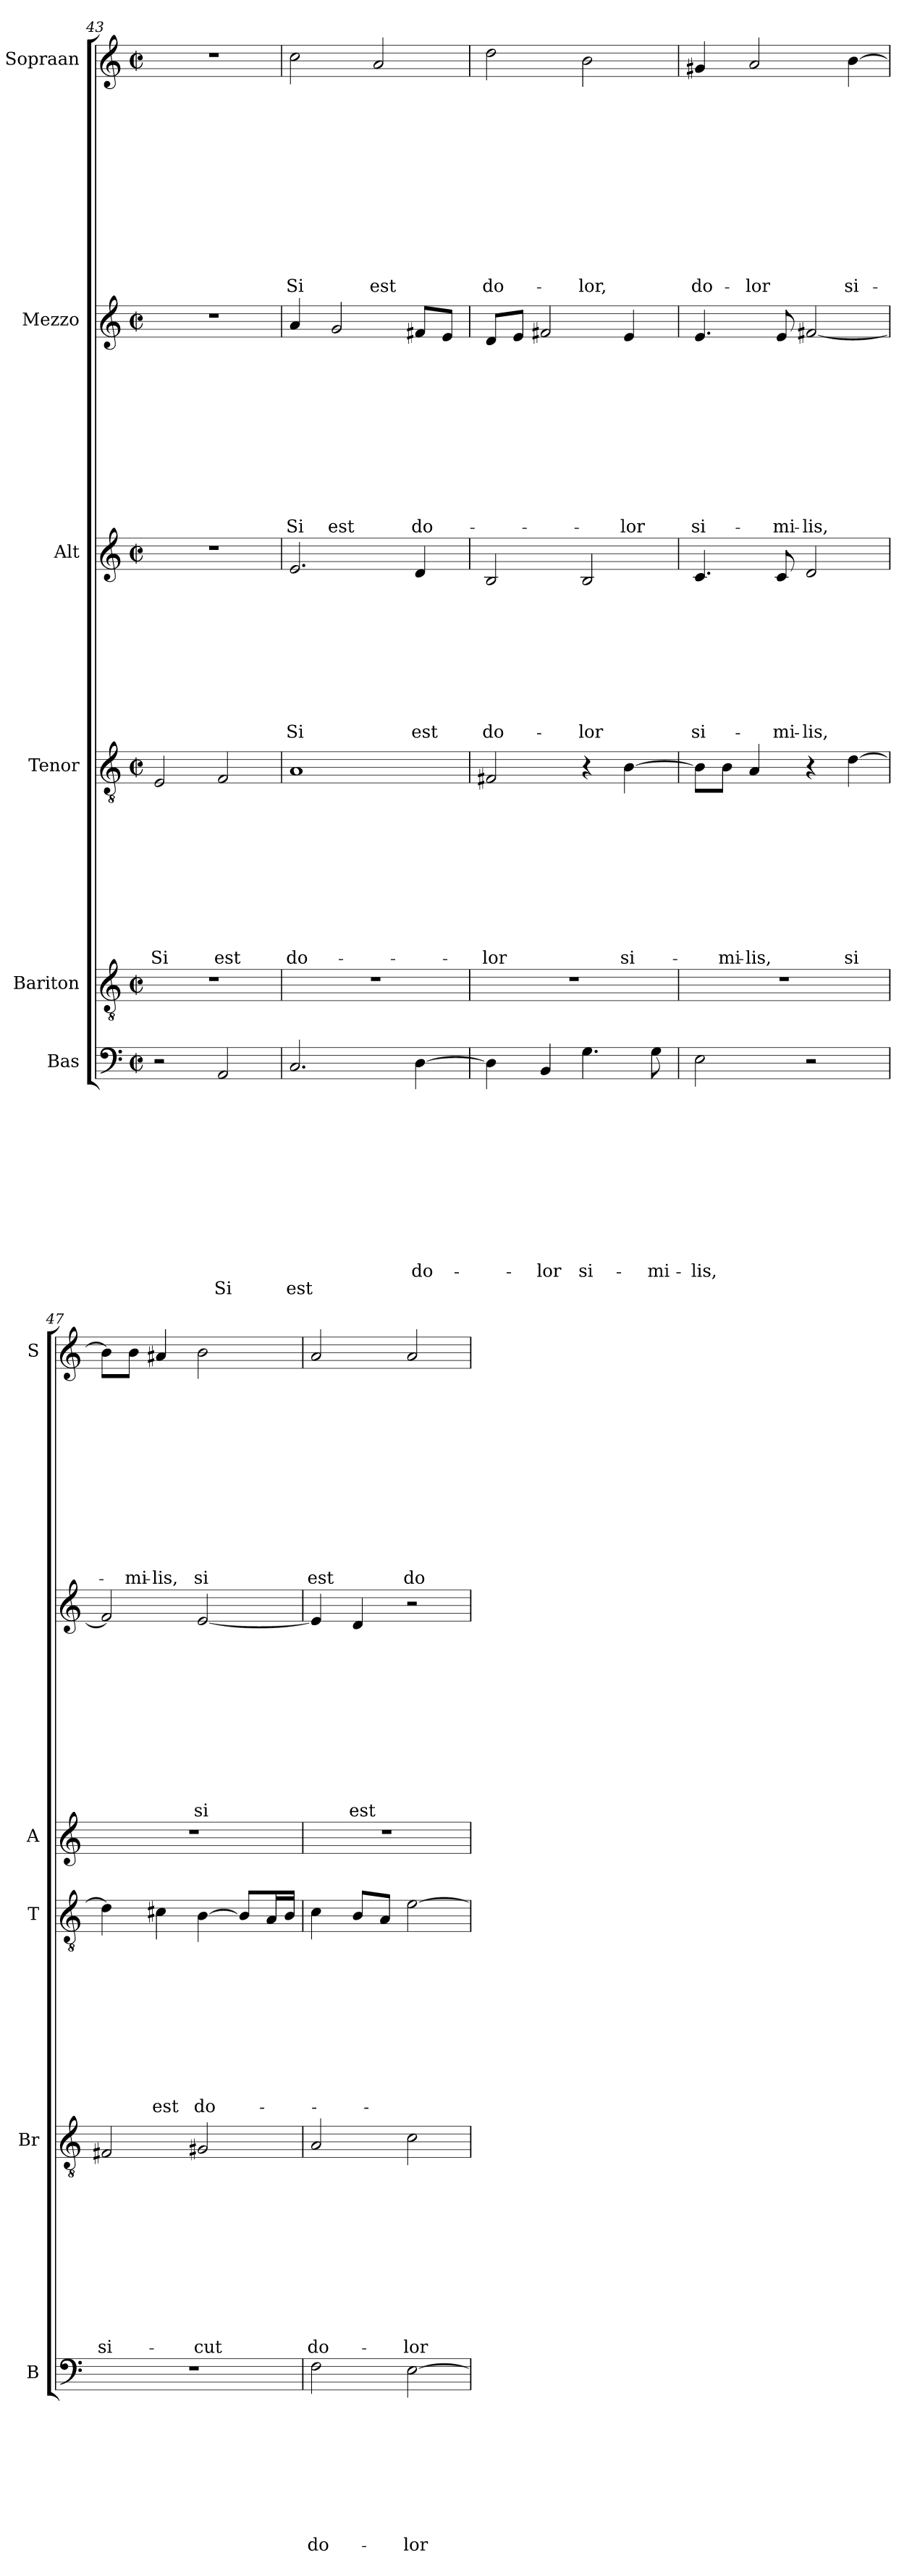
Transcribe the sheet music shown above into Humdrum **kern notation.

**kern	**text	**text	**text	**text	**text	**text	**text	**text	**text	**text	**text	**text	**kern	**text	**text	**text	**text	**text	**text	**text	**text	**text	**text	**text	**kern	**text	**text	**text	**text	**text	**text	**text	**text	**text	**text	**kern	**text	**text	**text	**text	**text	**text	**text	**text	**text	**kern	**text	**text	**text	**text	**text	**text	**text	**text	**text	**text	**text	**kern	**text	**text	**text	**text	**text	**text	**text	**text	**text	**text	**text	**text
*part6	*part6	*part6	*part6	*part6	*part6	*part6	*part6	*part6	*part6	*part6	*part6	*part6	*part5	*part5	*part5	*part5	*part5	*part5	*part5	*part5	*part5	*part5	*part5	*part5	*part4	*part4	*part4	*part4	*part4	*part4	*part4	*part4	*part4	*part4	*part4	*part3	*part3	*part3	*part3	*part3	*part3	*part3	*part3	*part3	*part3	*part2	*part2	*part2	*part2	*part2	*part2	*part2	*part2	*part2	*part2	*part2	*part2	*part1	*part1	*part1	*part1	*part1	*part1	*part1	*part1	*part1	*part1	*part1	*part1	*part1
*staff6	*staff6	*staff6	*staff6	*staff6	*staff6	*staff6	*staff6	*staff6	*staff6	*staff6	*staff6	*staff6	*staff5	*staff5	*staff5	*staff5	*staff5	*staff5	*staff5	*staff5	*staff5	*staff5	*staff5	*staff5	*staff4	*staff4	*staff4	*staff4	*staff4	*staff4	*staff4	*staff4	*staff4	*staff4	*staff4	*staff3	*staff3	*staff3	*staff3	*staff3	*staff3	*staff3	*staff3	*staff3	*staff3	*staff2	*staff2	*staff2	*staff2	*staff2	*staff2	*staff2	*staff2	*staff2	*staff2	*staff2	*staff2	*staff1	*staff1	*staff1	*staff1	*staff1	*staff1	*staff1	*staff1	*staff1	*staff1	*staff1	*staff1	*staff1
*I"Bas	*	*	*	*	*	*	*	*	*	*	*	*	*I"Bariton	*	*	*	*	*	*	*	*	*	*	*	*I"Tenor	*	*	*	*	*	*	*	*	*	*	*I"Alt	*	*	*	*	*	*	*	*	*	*I"Mezzo	*	*	*	*	*	*	*	*	*	*	*	*I"Sopraan	*	*	*	*	*	*	*	*	*	*	*	*
*I'B	*	*	*	*	*	*	*	*	*	*	*	*	*I'Br	*	*	*	*	*	*	*	*	*	*	*	*I'T	*	*	*	*	*	*	*	*	*	*	*I'A	*	*	*	*	*	*	*	*	*	*	*	*	*	*	*	*	*	*	*	*	*	*I'S	*	*	*	*	*	*	*	*	*	*	*	*
!!LO:LB:g=z
*clefF4	*	*	*	*	*	*	*	*	*	*	*	*	*clefGv2	*	*	*	*	*	*	*	*	*	*	*	*clefGv2	*	*	*	*	*	*	*	*	*	*	*clefG2	*	*	*	*	*	*	*	*	*	*clefG2	*	*	*	*	*	*	*	*	*	*	*	*clefG2	*	*	*	*	*	*	*	*	*	*	*	*
*k[]	*	*	*	*	*	*	*	*	*	*	*	*	*k[]	*	*	*	*	*	*	*	*	*	*	*	*k[]	*	*	*	*	*	*	*	*	*	*	*k[]	*	*	*	*	*	*	*	*	*	*k[]	*	*	*	*	*	*	*	*	*	*	*	*k[]	*	*	*	*	*	*	*	*	*	*	*	*
*C:	*	*	*	*	*	*	*	*	*	*	*	*	*C:	*	*	*	*	*	*	*	*	*	*	*	*C:	*	*	*	*	*	*	*	*	*	*	*C:	*	*	*	*	*	*	*	*	*	*C:	*	*	*	*	*	*	*	*	*	*	*	*C:	*	*	*	*	*	*	*	*	*	*	*	*
*M2/2	*	*	*	*	*	*	*	*	*	*	*	*	*M2/2	*	*	*	*	*	*	*	*	*	*	*	*M2/2	*	*	*	*	*	*	*	*	*	*	*M2/2	*	*	*	*	*	*	*	*	*	*M2/2	*	*	*	*	*	*	*	*	*	*	*	*M2/2	*	*	*	*	*	*	*	*	*	*	*	*
*met(c|)	*	*	*	*	*	*	*	*	*	*	*	*	*met(c|)	*	*	*	*	*	*	*	*	*	*	*	*met(c|)	*	*	*	*	*	*	*	*	*	*	*met(c|)	*	*	*	*	*	*	*	*	*	*met(c|)	*	*	*	*	*	*	*	*	*	*	*	*met(c|)	*	*	*	*	*	*	*	*	*	*	*	*
=43	=43	=43	=43	=43	=43	=43	=43	=43	=43	=43	=43	=43	=43	=43	=43	=43	=43	=43	=43	=43	=43	=43	=43	=43	=43	=43	=43	=43	=43	=43	=43	=43	=43	=43	=43	=43	=43	=43	=43	=43	=43	=43	=43	=43	=43	=43	=43	=43	=43	=43	=43	=43	=43	=43	=43	=43	=43	=43	=43	=43	=43	=43	=43	=43	=43	=43	=43	=43	=43	=43
!	!	!	!	!	!	!	!	!	!	!	!	!	!	!	!	!	!	!	!	!	!	!	!	!	!	!	!	!	!	!	!	!	!	!	!LO:LY:b	!	!	!	!	!	!	!	!	!	!	!	!	!	!	!	!	!	!	!	!	!	!	!	!	!	!	!	!	!	!	!	!	!	!	!
2r	.	.	.	.	.	.	.	.	.	.	.	.	1r	.	.	.	.	.	.	.	.	.	.	.	2E/	.	.	.	.	.	.	.	.	.	Si	1r	.	.	.	.	.	.	.	.	.	1r	.	.	.	.	.	.	.	.	.	.	.	1r	.	.	.	.	.	.	.	.	.	.	.	.
!	!	!	!	!	!	!	!	!	!	!	!	!LO:LY:b	!	!	!	!	!	!	!	!	!	!	!	!	!	!	!	!	!	!	!	!	!	!	!LO:LY:b	!	!	!	!	!	!	!	!	!	!	!	!	!	!	!	!	!	!	!	!	!	!	!	!	!	!	!	!	!	!	!	!	!	!	!
2AA/	.	.	.	.	.	.	.	.	.	.	.	Si	.	.	.	.	.	.	.	.	.	.	.	.	2F/	.	.	.	.	.	.	.	.	.	est	.	.	.	.	.	.	.	.	.	.	.	.	.	.	.	.	.	.	.	.	.	.	.	.	.	.	.	.	.	.	.	.	.	.	.
=44	=44	=44	=44	=44	=44	=44	=44	=44	=44	=44	=44	=44	=44	=44	=44	=44	=44	=44	=44	=44	=44	=44	=44	=44	=44	=44	=44	=44	=44	=44	=44	=44	=44	=44	=44	=44	=44	=44	=44	=44	=44	=44	=44	=44	=44	=44	=44	=44	=44	=44	=44	=44	=44	=44	=44	=44	=44	=44	=44	=44	=44	=44	=44	=44	=44	=44	=44	=44	=44	=44
!	!	!	!	!	!	!	!	!	!	!	!	!LO:LY:b	!	!	!	!	!	!	!	!	!	!	!	!	!	!	!	!	!	!	!	!	!	!	!LO:LY:b	!	!	!	!	!	!	!	!	!	!LO:LY:b	!	!	!	!	!	!	!	!	!	!	!	!LO:LY:b	!	!	!	!	!	!	!	!	!	!	!	!	!LO:LY:b
2.C/	.	.	.	.	.	.	.	.	.	.	.	est	1r	.	.	.	.	.	.	.	.	.	.	.	1A	.	.	.	.	.	.	.	.	.	do-	2.e/	.	.	.	.	.	.	.	.	Si	4a/	.	.	.	.	.	.	.	.	.	.	Si	2cc\	.	.	.	.	.	.	.	.	.	.	.	Si
!	!	!	!	!	!	!	!	!	!	!	!	!	!	!	!	!	!	!	!	!	!	!	!	!	!	!	!	!	!	!	!	!	!	!	!	!	!	!	!	!	!	!	!	!	!	!	!	!	!	!	!	!	!	!	!	!	!LO:LY:b	!	!	!	!	!	!	!	!	!	!	!	!	!
.	.	.	.	.	.	.	.	.	.	.	.	.	.	.	.	.	.	.	.	.	.	.	.	.	.	.	.	.	.	.	.	.	.	.	.	.	.	.	.	.	.	.	.	.	.	2g/	.	.	.	.	.	.	.	.	.	.	est	.	.	.	.	.	.	.	.	.	.	.	.	.
!	!	!	!	!	!	!	!	!	!	!	!	!	!	!	!	!	!	!	!	!	!	!	!	!	!	!	!	!	!	!	!	!	!	!	!	!	!	!	!	!	!	!	!	!	!	!	!	!	!	!	!	!	!	!	!	!	!	!	!	!	!	!	!	!	!	!	!	!	!	!LO:LY:b
.	.	.	.	.	.	.	.	.	.	.	.	.	.	.	.	.	.	.	.	.	.	.	.	.	.	.	.	.	.	.	.	.	.	.	.	.	.	.	.	.	.	.	.	.	.	.	.	.	.	.	.	.	.	.	.	.	.	2a/	.	.	.	.	.	.	.	.	.	.	.	est
!	!	!	!	!	!	!	!	!	!	!	!LO:LY:b	!	!	!	!	!	!	!	!	!	!	!	!	!	!	!	!	!	!	!	!	!	!	!	!	!	!	!	!	!	!	!	!	!	!LO:LY:b	!	!	!	!	!	!	!	!	!	!	!	!LO:LY:b	!	!	!	!	!	!	!	!	!	!	!	!	!
[4D\	.	.	.	.	.	.	.	.	.	.	do-	.	.	.	.	.	.	.	.	.	.	.	.	.	.	.	.	.	.	.	.	.	.	.	.	4d/	.	.	.	.	.	.	.	.	est	8f#X/L	.	.	.	.	.	.	.	.	.	.	do-	.	.	.	.	.	.	.	.	.	.	.	.	.
.	.	.	.	.	.	.	.	.	.	.	.	.	.	.	.	.	.	.	.	.	.	.	.	.	.	.	.	.	.	.	.	.	.	.	.	.	.	.	.	.	.	.	.	.	.	8e/J	.	.	.	.	.	.	.	.	.	.	.	.	.	.	.	.	.	.	.	.	.	.	.	.
=45	=45	=45	=45	=45	=45	=45	=45	=45	=45	=45	=45	=45	=45	=45	=45	=45	=45	=45	=45	=45	=45	=45	=45	=45	=45	=45	=45	=45	=45	=45	=45	=45	=45	=45	=45	=45	=45	=45	=45	=45	=45	=45	=45	=45	=45	=45	=45	=45	=45	=45	=45	=45	=45	=45	=45	=45	=45	=45	=45	=45	=45	=45	=45	=45	=45	=45	=45	=45	=45	=45
!	!	!	!	!	!	!	!	!	!	!	!	!	!	!	!	!	!	!	!	!	!	!	!	!	!	!	!	!	!	!	!	!	!	!	!LO:LY:b	!	!	!	!	!	!	!	!	!	!LO:LY:b	!	!	!	!	!	!	!	!	!	!	!	!	!	!	!	!	!	!	!	!	!	!	!	!	!LO:LY:b
4D\]	.	.	.	.	.	.	.	.	.	.	.	.	1r	.	.	.	.	.	.	.	.	.	.	.	2F#X/	.	.	.	.	.	.	.	.	.	-lor	2B/	.	.	.	.	.	.	.	.	do-	8d/L	.	.	.	.	.	.	.	.	.	.	.	2dd\	.	.	.	.	.	.	.	.	.	.	.	do-
.	.	.	.	.	.	.	.	.	.	.	.	.	.	.	.	.	.	.	.	.	.	.	.	.	.	.	.	.	.	.	.	.	.	.	.	.	.	.	.	.	.	.	.	.	.	8e/J	.	.	.	.	.	.	.	.	.	.	.	.	.	.	.	.	.	.	.	.	.	.	.	.
!	!	!	!	!	!	!	!	!	!	!	!LO:LY:b	!	!	!	!	!	!	!	!	!	!	!	!	!	!	!	!	!	!	!	!	!	!	!	!	!	!	!	!	!	!	!	!	!	!	!	!	!	!	!	!	!	!	!	!	!	!	!	!	!	!	!	!	!	!	!	!	!	!	!
4BB/	.	.	.	.	.	.	.	.	.	.	-lor	.	.	.	.	.	.	.	.	.	.	.	.	.	.	.	.	.	.	.	.	.	.	.	.	.	.	.	.	.	.	.	.	.	.	2f#X/	.	.	.	.	.	.	.	.	.	.	.	.	.	.	.	.	.	.	.	.	.	.	.	.
!	!	!	!	!	!	!	!	!	!	!	!LO:LY:b	!	!	!	!	!	!	!	!	!	!	!	!	!	!	!	!	!	!	!	!	!	!	!	!	!	!	!	!	!	!	!	!	!	!LO:LY:b	!	!	!	!	!	!	!	!	!	!	!	!	!	!	!	!	!	!	!	!	!	!	!	!	!LO:LY:b
4.G\	.	.	.	.	.	.	.	.	.	.	si-	.	.	.	.	.	.	.	.	.	.	.	.	.	4r	.	.	.	.	.	.	.	.	.	.	2B/	.	.	.	.	.	.	.	.	-lor	.	.	.	.	.	.	.	.	.	.	.	.	2b\	.	.	.	.	.	.	.	.	.	.	.	-lor,
!	!	!	!	!	!	!	!	!	!	!	!	!	!	!	!	!	!	!	!	!	!	!	!	!	!	!	!	!	!	!	!	!	!	!	!LO:LY:b	!	!	!	!	!	!	!	!	!	!	!	!	!	!	!	!	!	!	!	!	!	!LO:LY:b	!	!	!	!	!	!	!	!	!	!	!	!	!
.	.	.	.	.	.	.	.	.	.	.	.	.	.	.	.	.	.	.	.	.	.	.	.	.	[4B\	.	.	.	.	.	.	.	.	.	si-	.	.	.	.	.	.	.	.	.	.	4e/	.	.	.	.	.	.	.	.	.	.	-lor	.	.	.	.	.	.	.	.	.	.	.	.	.
!	!	!	!	!	!	!	!	!	!	!	!LO:LY:b	!	!	!	!	!	!	!	!	!	!	!	!	!	!	!	!	!	!	!	!	!	!	!	!	!	!	!	!	!	!	!	!	!	!	!	!	!	!	!	!	!	!	!	!	!	!	!	!	!	!	!	!	!	!	!	!	!	!	!
8G\	.	.	.	.	.	.	.	.	.	.	-mi-	.	.	.	.	.	.	.	.	.	.	.	.	.	.	.	.	.	.	.	.	.	.	.	.	.	.	.	.	.	.	.	.	.	.	.	.	.	.	.	.	.	.	.	.	.	.	.	.	.	.	.	.	.	.	.	.	.	.	.
=46	=46	=46	=46	=46	=46	=46	=46	=46	=46	=46	=46	=46	=46	=46	=46	=46	=46	=46	=46	=46	=46	=46	=46	=46	=46	=46	=46	=46	=46	=46	=46	=46	=46	=46	=46	=46	=46	=46	=46	=46	=46	=46	=46	=46	=46	=46	=46	=46	=46	=46	=46	=46	=46	=46	=46	=46	=46	=46	=46	=46	=46	=46	=46	=46	=46	=46	=46	=46	=46	=46
!	!	!	!	!	!	!	!	!	!	!	!LO:LY:b	!	!	!	!	!	!	!	!	!	!	!	!	!	!	!	!	!	!	!	!	!	!	!	!	!	!	!	!	!	!	!	!	!	!LO:LY:b	!	!	!	!	!	!	!	!	!	!	!	!LO:LY:b	!	!	!	!	!	!	!	!	!	!	!	!	!LO:LY:b
2E\	.	.	.	.	.	.	.	.	.	.	-lis,	.	1r	.	.	.	.	.	.	.	.	.	.	.	8B\L]	.	.	.	.	.	.	.	.	.	.	4.c/	.	.	.	.	.	.	.	.	si-	4.e/	.	.	.	.	.	.	.	.	.	.	si-	4g#X/	.	.	.	.	.	.	.	.	.	.	.	do-
!	!	!	!	!	!	!	!	!	!	!	!	!	!	!	!	!	!	!	!	!	!	!	!	!	!	!	!	!	!	!	!	!	!	!	!LO:LY:b	!	!	!	!	!	!	!	!	!	!	!	!	!	!	!	!	!	!	!	!	!	!	!	!	!	!	!	!	!	!	!	!	!	!	!
.	.	.	.	.	.	.	.	.	.	.	.	.	.	.	.	.	.	.	.	.	.	.	.	.	8B\J	.	.	.	.	.	.	.	.	.	-mi-	.	.	.	.	.	.	.	.	.	.	.	.	.	.	.	.	.	.	.	.	.	.	.	.	.	.	.	.	.	.	.	.	.	.	.
!	!	!	!	!	!	!	!	!	!	!	!	!	!	!	!	!	!	!	!	!	!	!	!	!	!	!	!	!	!	!	!	!	!	!	!LO:LY:b	!	!	!	!	!	!	!	!	!	!	!	!	!	!	!	!	!	!	!	!	!	!	!	!	!	!	!	!	!	!	!	!	!	!	!LO:LY:b
.	.	.	.	.	.	.	.	.	.	.	.	.	.	.	.	.	.	.	.	.	.	.	.	.	4A/	.	.	.	.	.	.	.	.	.	-lis,	.	.	.	.	.	.	.	.	.	.	.	.	.	.	.	.	.	.	.	.	.	.	2a/	.	.	.	.	.	.	.	.	.	.	.	-lor
!	!	!	!	!	!	!	!	!	!	!	!	!	!	!	!	!	!	!	!	!	!	!	!	!	!	!	!	!	!	!	!	!	!	!	!	!	!	!	!	!	!	!	!	!	!LO:LY:b	!	!	!	!	!	!	!	!	!	!	!	!LO:LY:b	!	!	!	!	!	!	!	!	!	!	!	!	!
.	.	.	.	.	.	.	.	.	.	.	.	.	.	.	.	.	.	.	.	.	.	.	.	.	.	.	.	.	.	.	.	.	.	.	.	8c/	.	.	.	.	.	.	.	.	-mi-	8e/	.	.	.	.	.	.	.	.	.	.	-mi-	.	.	.	.	.	.	.	.	.	.	.	.	.
!	!	!	!	!	!	!	!	!	!	!	!	!	!	!	!	!	!	!	!	!	!	!	!	!	!	!	!	!	!	!	!	!	!	!	!	!	!	!	!	!	!	!	!	!	!LO:LY:b	!	!	!	!	!	!	!	!	!	!	!	!LO:LY:b	!	!	!	!	!	!	!	!	!	!	!	!	!
2r	.	.	.	.	.	.	.	.	.	.	.	.	.	.	.	.	.	.	.	.	.	.	.	.	4r	.	.	.	.	.	.	.	.	.	.	2d/	.	.	.	.	.	.	.	.	-lis,	[2f#X/	.	.	.	.	.	.	.	.	.	.	-lis,	.	.	.	.	.	.	.	.	.	.	.	.	.
!	!	!	!	!	!	!	!	!	!	!	!	!	!	!	!	!	!	!	!	!	!	!	!	!	!	!	!	!	!	!	!	!	!	!	!LO:LY:b	!	!	!	!	!	!	!	!	!	!	!	!	!	!	!	!	!	!	!	!	!	!	!	!	!	!	!	!	!	!	!	!	!	!	!LO:LY:b
.	.	.	.	.	.	.	.	.	.	.	.	.	.	.	.	.	.	.	.	.	.	.	.	.	[4d\	.	.	.	.	.	.	.	.	.	si	.	.	.	.	.	.	.	.	.	.	.	.	.	.	.	.	.	.	.	.	.	.	[4b\	.	.	.	.	.	.	.	.	.	.	.	si-
=47	=47	=47	=47	=47	=47	=47	=47	=47	=47	=47	=47	=47	=47	=47	=47	=47	=47	=47	=47	=47	=47	=47	=47	=47	=47	=47	=47	=47	=47	=47	=47	=47	=47	=47	=47	=47	=47	=47	=47	=47	=47	=47	=47	=47	=47	=47	=47	=47	=47	=47	=47	=47	=47	=47	=47	=47	=47	=47	=47	=47	=47	=47	=47	=47	=47	=47	=47	=47	=47	=47
!	!	!	!	!	!	!	!	!	!	!	!	!	!	!	!	!	!	!	!	!	!	!	!	!LO:LY:b	!	!	!	!	!	!	!	!	!	!	!	!	!	!	!	!	!	!	!	!	!	!	!	!	!	!	!	!	!	!	!	!	!	!	!	!	!	!	!	!	!	!	!	!	!	!
1r	.	.	.	.	.	.	.	.	.	.	.	.	2F#X/	.	.	.	.	.	.	.	.	.	.	si-	4d\]	.	.	.	.	.	.	.	.	.	.	1r	.	.	.	.	.	.	.	.	.	2f#/]	.	.	.	.	.	.	.	.	.	.	.	8b\L]	.	.	.	.	.	.	.	.	.	.	.	.
!	!	!	!	!	!	!	!	!	!	!	!	!	!	!	!	!	!	!	!	!	!	!	!	!	!	!	!	!	!	!	!	!	!	!	!	!	!	!	!	!	!	!	!	!	!	!	!	!	!	!	!	!	!	!	!	!	!	!	!	!	!	!	!	!	!	!	!	!	!	!LO:LY:b
.	.	.	.	.	.	.	.	.	.	.	.	.	.	.	.	.	.	.	.	.	.	.	.	.	.	.	.	.	.	.	.	.	.	.	.	.	.	.	.	.	.	.	.	.	.	.	.	.	.	.	.	.	.	.	.	.	.	8b\J	.	.	.	.	.	.	.	.	.	.	.	-mi-
!	!	!	!	!	!	!	!	!	!	!	!	!	!	!	!	!	!	!	!	!	!	!	!	!	!	!	!	!	!	!	!	!	!	!	!LO:LY:b	!	!	!	!	!	!	!	!	!	!	!	!	!	!	!	!	!	!	!	!	!	!	!	!	!	!	!	!	!	!	!	!	!	!	!LO:LY:b
.	.	.	.	.	.	.	.	.	.	.	.	.	.	.	.	.	.	.	.	.	.	.	.	.	4c#X\	.	.	.	.	.	.	.	.	.	est	.	.	.	.	.	.	.	.	.	.	.	.	.	.	.	.	.	.	.	.	.	.	4a#X/	.	.	.	.	.	.	.	.	.	.	.	-lis,
!	!	!	!	!	!	!	!	!	!	!	!	!	!	!	!	!	!	!	!	!	!	!	!	!LO:LY:b	!	!	!	!	!	!	!	!	!	!	!LO:LY:b	!	!	!	!	!	!	!	!	!	!	!	!	!	!	!	!	!	!	!	!	!	!LO:LY:b	!	!	!	!	!	!	!	!	!	!	!	!	!LO:LY:b
.	.	.	.	.	.	.	.	.	.	.	.	.	2G#X/	.	.	.	.	.	.	.	.	.	.	-cut	[4B\	.	.	.	.	.	.	.	.	.	do-	.	.	.	.	.	.	.	.	.	.	[2e/	.	.	.	.	.	.	.	.	.	.	si	2b\	.	.	.	.	.	.	.	.	.	.	.	si
.	.	.	.	.	.	.	.	.	.	.	.	.	.	.	.	.	.	.	.	.	.	.	.	.	8B/L]	.	.	.	.	.	.	.	.	.	.	.	.	.	.	.	.	.	.	.	.	.	.	.	.	.	.	.	.	.	.	.	.	.	.	.	.	.	.	.	.	.	.	.	.	.
.	.	.	.	.	.	.	.	.	.	.	.	.	.	.	.	.	.	.	.	.	.	.	.	.	16A/L	.	.	.	.	.	.	.	.	.	.	.	.	.	.	.	.	.	.	.	.	.	.	.	.	.	.	.	.	.	.	.	.	.	.	.	.	.	.	.	.	.	.	.	.	.
.	.	.	.	.	.	.	.	.	.	.	.	.	.	.	.	.	.	.	.	.	.	.	.	.	16B/JJ	.	.	.	.	.	.	.	.	.	.	.	.	.	.	.	.	.	.	.	.	.	.	.	.	.	.	.	.	.	.	.	.	.	.	.	.	.	.	.	.	.	.	.	.	.
!!LO:PB:g=z
=48	=48	=48	=48	=48	=48	=48	=48	=48	=48	=48	=48	=48	=48	=48	=48	=48	=48	=48	=48	=48	=48	=48	=48	=48	=48	=48	=48	=48	=48	=48	=48	=48	=48	=48	=48	=48	=48	=48	=48	=48	=48	=48	=48	=48	=48	=48	=48	=48	=48	=48	=48	=48	=48	=48	=48	=48	=48	=48	=48	=48	=48	=48	=48	=48	=48	=48	=48	=48	=48	=48
!	!	!	!	!	!	!	!	!	!LO:LY:b	!	!	!	!	!	!	!	!	!	!	!	!	!	!	!LO:LY:b	!	!	!	!	!	!	!	!	!	!	!	!	!	!	!	!	!	!	!	!	!	!	!	!	!	!	!	!	!	!	!	!	!	!	!	!	!	!	!	!	!	!	!	!	!	!LO:LY:b
2F\	.	.	.	.	.	.	.	.	do-	.	.	.	2A/	.	.	.	.	.	.	.	.	.	.	do-	4c\	.	.	.	.	.	.	.	.	.	.	1r	.	.	.	.	.	.	.	.	.	4e/]	.	.	.	.	.	.	.	.	.	.	.	2a/	.	.	.	.	.	.	.	.	.	.	.	est
!	!	!	!	!	!	!	!	!	!	!	!	!	!	!	!	!	!	!	!	!	!	!	!	!	!	!	!	!	!	!	!	!	!	!	!	!	!	!	!	!	!	!	!	!	!	!	!	!	!	!	!	!	!	!	!	!	!LO:LY:b	!	!	!	!	!	!	!	!	!	!	!	!	!
.	.	.	.	.	.	.	.	.	.	.	.	.	.	.	.	.	.	.	.	.	.	.	.	.	8B/L	.	.	.	.	.	.	.	.	.	.	.	.	.	.	.	.	.	.	.	.	4d/	.	.	.	.	.	.	.	.	.	.	est	.	.	.	.	.	.	.	.	.	.	.	.	.
.	.	.	.	.	.	.	.	.	.	.	.	.	.	.	.	.	.	.	.	.	.	.	.	.	8A/J	.	.	.	.	.	.	.	.	.	.	.	.	.	.	.	.	.	.	.	.	.	.	.	.	.	.	.	.	.	.	.	.	.	.	.	.	.	.	.	.	.	.	.	.	.
!	!	!	!	!	!	!	!	!	!LO:LY:b	!	!	!	!	!	!	!	!	!	!	!	!	!	!	!LO:LY:b	!	!	!	!	!	!	!	!	!	!	!	!	!	!	!	!	!	!	!	!	!	!	!	!	!	!	!	!	!	!	!	!	!	!	!	!	!	!	!	!	!	!	!	!	!	!LO:LY:b
[2E\	.	.	.	.	.	.	.	.	-lor	.	.	.	2c\	.	.	.	.	.	.	.	.	.	.	-lor	[2e\	.	.	.	.	.	.	.	.	.	.	.	.	.	.	.	.	.	.	.	.	2r	.	.	.	.	.	.	.	.	.	.	.	2a/	.	.	.	.	.	.	.	.	.	.	.	do-
=	=	=	=	=	=	=	=	=	=	=	=	=	=	=	=	=	=	=	=	=	=	=	=	=	=	=	=	=	=	=	=	=	=	=	=	=	=	=	=	=	=	=	=	=	=	=	=	=	=	=	=	=	=	=	=	=	=	=	=	=	=	=	=	=	=	=	=	=	=	=
*-	*-	*-	*-	*-	*-	*-	*-	*-	*-	*-	*-	*-	*-	*-	*-	*-	*-	*-	*-	*-	*-	*-	*-	*-	*-	*-	*-	*-	*-	*-	*-	*-	*-	*-	*-	*-	*-	*-	*-	*-	*-	*-	*-	*-	*-	*-	*-	*-	*-	*-	*-	*-	*-	*-	*-	*-	*-	*-	*-	*-	*-	*-	*-	*-	*-	*-	*-	*-	*-	*-
